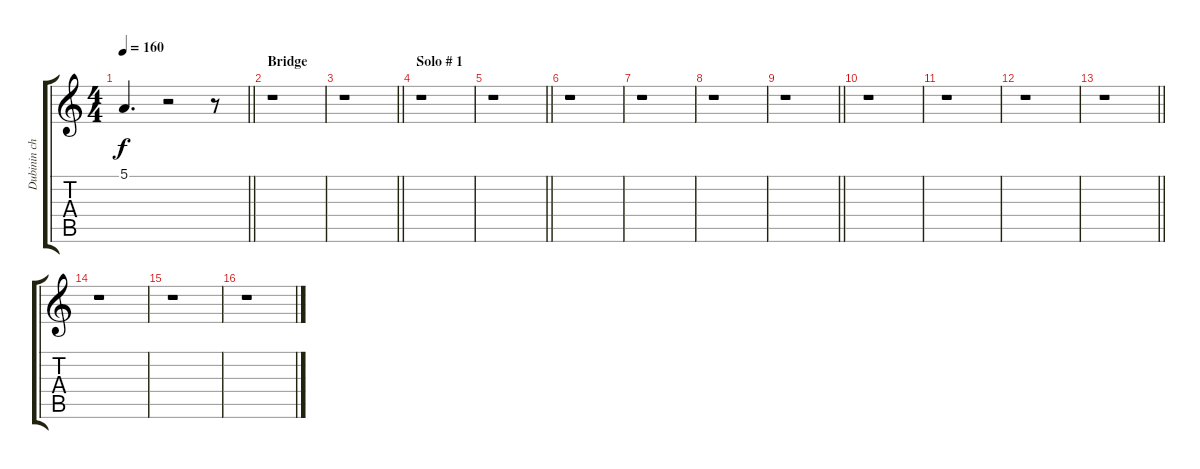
\track ("Dubinin chant" "Dubinin ch") {instrument musicbox}
\staff {score tabs}
\tuning (E4 B3 G3 D3 A2 E2) {hide}
\ts (4 4)
\tempo 160
\clef g2
\barLineRight lightlight
\ks c
5.1{t}.4{d dy f} r.2 r.8 |
\section ("" "Bridge")
r.1 |
\barLineRight lightlight
r.1 |
\section ("" "Solo # 1")
r.1 |
\barLineRight lightlight
r.1 |
r.1 |
r.1 |
r.1 |
\barLineRight lightlight
r.1 |
r.1 |
r.1 |
r.1 |
\barLineRight lightlight
r.1 |
r.1 |
r.1 |
r.1
